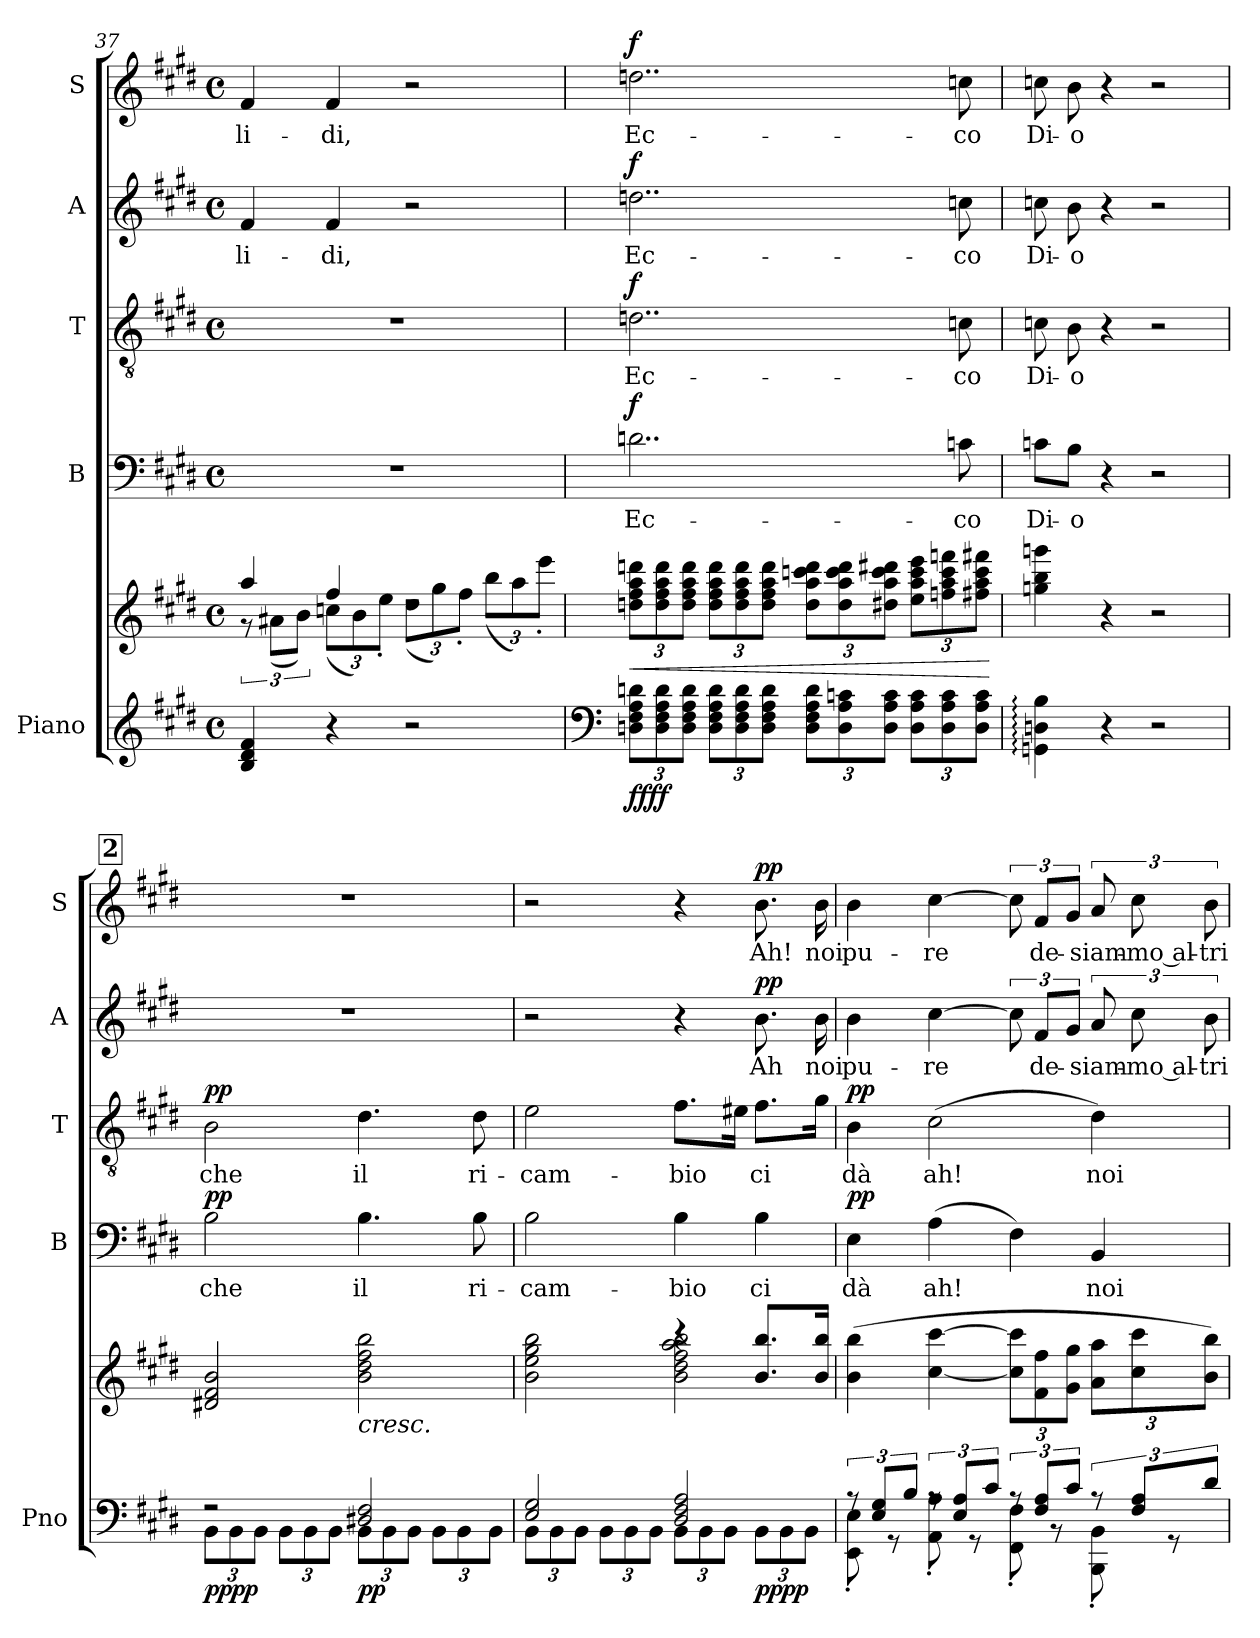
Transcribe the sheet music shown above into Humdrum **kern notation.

**kern	**kern	**dynam	**kern	**text	**dynam	**kern	**text	**dynam	**kern	**text	**dynam	**kern	**text	**dynam
*part5	*part5	*part5	*part4	*part4	*part4	*part3	*part3	*part3	*part2	*part2	*part2	*part1	*part1	*part1
*staff6	*staff5	*staff5/6	*staff4	*staff4	*staff4	*staff3	*staff3	*staff3	*staff2	*staff2	*staff2	*staff1	*staff1	*staff1
*I"Piano	*	*	*I"B	*	*	*I"T	*	*	*I"A	*	*	*I"S	*	*
*I'Pno	*	*	*I'B	*	*	*I'T	*	*	*I'A	*	*	*I'S	*	*
*clefG2	*clefG2	*	*clefF4	*	*	*clefGv2	*	*	*clefG2	*	*	*clefG2	*	*
*k[f#c#g#d#]	*k[f#c#g#d#]	*	*k[f#c#g#d#]	*	*	*k[f#c#g#d#]	*	*	*k[f#c#g#d#]	*	*	*k[f#c#g#d#]	*	*
*M4/4	*M4/4	*	*M4/4	*	*	*M4/4	*	*	*M4/4	*	*	*M4/4	*	*
*met(c)	*met(c)	*	*met(c)	*	*	*met(c)	*	*	*met(c)	*	*	*met(c)	*	*
=37	=37	=37	=37	=37	=37	=37	=37	=37	=37	=37	=37	=37	=37	=37
*	*^	*	*	*	*	*	*	*	*	*	*	*	*	*
4B/ 4d#/ 4f#/	4aa/	12r	.	1r	.	.	1r	.	.	4f#/	li-	.	4f#/	li-	.
.	.	(>12a#X\L	.	.	.	.	.	.	.	.	.	.	.	.	.
.	.	12b\J)	.	.	.	.	.	.	.	.	.	.	.	.	.
*	*	*Xbrackettup	*	*	*	*	*	*	*	*	*	*	*	*	*
4r	4ff#/	(>12ccn\L	.	.	.	.	.	.	.	4f#/	-di,	.	4f#/	-di,	.
.	.	12b\)	.	.	.	.	.	.	.	.	.	.	.	.	.
.	.	12ee'\J	.	.	.	.	.	.	.	.	.	.	.	.	.
2r	2rdd	(>12dd#\L	.	.	.	.	.	.	.	2r	.	.	2r	.	.
.	.	12gg#\)	.	.	.	.	.	.	.	.	.	.	.	.	.
.	.	12ff#'\J	.	.	.	.	.	.	.	.	.	.	.	.	.
.	.	(>12bb\L	.	.	.	.	.	.	.	.	.	.	.	.	.
.	.	12aa\)	.	.	.	.	.	.	.	.	.	.	.	.	.
.	.	12eee'\J	.	.	.	.	.	.	.	.	.	.	.	.	.
*	*v	*v	*	*	*	*	*	*	*	*	*	*	*	*	*
!!LO:LB:g=z
=38	=38	=38	=38	=38	=38	=38	=38	=38	=38	=38	=38	=38	=38	=38
*clefF4	*	*	*	*	*	*	*	*	*	*	*	*	*	*
*Xbrackettup	*	*	*	*	*	*	*	*	*	*	*	*	*	*
*	*^	*	*	*	*	*	*	*	*	*	*	*	*	*
!	!	!	!LO:HP:b	!	!	!	!	!	!	!	!	!	!	!	!
!	!	!	!LO:DY:n=1:b=2	!	!	!	!	!	!	!	!	!	!	!	!
!	!	!	!LO:DY:n=2:b	!	!	!LO:DY:a	!	!	!LO:DY:a	!	!	!LO:DY:a	!	!	!LO:DY:a
*	*v	*v	*	*	*	*	*	*	*	*	*	*	*	*	*
12Dn\ 12F#\ 12A\ 12dn\L	12ddn\ 12ff#\ 12aa\ 12dddn\L	< ff ff	2..dn\	Ec-	f	2..dn\	Ec-	f	2..ddn\	Ec-	f	2..ddn\	Ec-	f
12D\ 12F#\ 12A\ 12d\	12dd\ 12ff#\ 12aa\ 12ddd\	.	.	.	.	.	.	.	.	.	.	.	.	.
12D\ 12F#\ 12A\ 12d\J	12dd\ 12ff#\ 12aa\ 12ddd\J	.	.	.	.	.	.	.	.	.	.	.	.	.
12D\ 12F#\ 12A\ 12d\L	12dd\ 12ff#\ 12aa\ 12ddd\L	.	.	.	.	.	.	.	.	.	.	.	.	.
12D\ 12F#\ 12A\ 12d\	12dd\ 12ff#\ 12aa\ 12ddd\	.	.	.	.	.	.	.	.	.	.	.	.	.
12D\ 12F#\ 12A\ 12d\J	12dd\ 12ff#\ 12aa\ 12ddd\J	.	.	.	.	.	.	.	.	.	.	.	.	.
12D\ 12F#\ 12A\ 12d\L	12dd\ 12aa\ 12cccn\ 12ddd\L	.	.	.	.	.	.	.	.	.	.	.	.	.
12D\ 12A\ 12cn\	12dd\ 12aa\ 12ccc\ 12ddd\	.	.	.	.	.	.	.	.	.	.	.	.	.
12D\ 12A\ 12c\J	12dd#X\ 12aa\ 12ccc\ 12ddd#X\J	.	.	.	.	.	.	.	.	.	.	.	.	.
12D\ 12A\ 12c\L	12ee\ 12aa\ 12ccc\ 12eee\L	.	.	.	.	.	.	.	.	.	.	.	.	.
12D\ 12A\ 12c\	12ffn\ 12aa\ 12ccc\ 12fffn\	.	.	.	.	.	.	.	.	.	.	.	.	.
.	.	.	8cn\	-co	.	8cn\	-co	.	8ccn\	-co	.	8ccn\	-co	.
12D\ 12A\ 12c\J	12ff#X\ 12aa\ 12ccc\ 12fff#X\J	.	.	.	.	.	.	.	.	.	.	.	.	.
.	.	[	.	.	.	.	.	.	.	.	.	.	.	.
=39	=39	=39	=39	=39	=39	=39	=39	=39	=39	=39	=39	=39	=39	=39
4GGn\: 4Dn\: 4B\:	4ggn\ 4bb\ 4gggn\	.	8cn\L	Di-	.	8cn\	Di-	.	8ccn\	Di-	.	8ccn\	Di-	.
.	.	.	8B\J	-o	.	8B\	-o	.	8b\	-o	.	8b\	-o	.
4r	4r	.	4r	.	.	4r	.	.	4r	.	.	4r	.	.
2r	2r	.	2r	.	.	2r	.	.	2r	.	.	2r	.	.
!!LO:REH:place=s1:a:B:fs=14:t=2
=40	=40	=40	=40	=40	=40	=40	=40	=40	=40	=40	=40	=40	=40	=40
*^	*	*	*	*	*	*	*	*	*	*	*	*	*	*
!	!	!	!LO:DY:b=2	!	!	!	!	!	!	!	!	!	!	!	!
!	!	!	!LO:DY:n=1:b	!	!	!LO:DY:a	!	!	!LO:DY:a	!	!	!	!	!	!
2r	12BB\L	2d#X/ 2f#/ 2b/	pp pp	2B\	che	pp	2B\	che	pp	1r	.	.	1r	.	.
.	12BB\	.	.	.	.	.	.	.	.	.	.	.	.	.	.
.	12BB\J	.	.	.	.	.	.	.	.	.	.	.	.	.	.
.	12BB\L	.	.	.	.	.	.	.	.	.	.	.	.	.	.
.	12BB\	.	.	.	.	.	.	.	.	.	.	.	.	.	.
.	12BB\J	.	.	.	.	.	.	.	.	.	.	.	.	.	.
!	!	!	!LO:HP:b	!	!	!	!	!	!	!	!	!	!	!	!
!	!	!	!LO:DY:n=2:b=2	!	!	!	!	!	!	!	!	!	!	!	!
!	!	!	!LO:DY:n=3:b	!	!	!	!	!	!	!	!	!	!	!	!
2D#X/ 2F#/	12BB\L	2b\ 2dd#\ 2ff#\ 2bb\	< p p	4.B\	il	.	4.d#\	il	.	.	.	.	.	.	.
.	12BB\	.	.	.	.	.	.	.	.	.	.	.	.	.	.
.	12BB\J	.	.	.	.	.	.	.	.	.	.	.	.	.	.
.	12BB\L	.	.	.	.	.	.	.	.	.	.	.	.	.	.
.	12BB\	.	.	.	.	.	.	.	.	.	.	.	.	.	.
.	.	.	.	8B\	ri-	.	8d#\	ri-	.	.	.	.	.	.	.
.	12BB\J	.	.	.	.	.	.	.	.	.	.	.	.	.	.
!!LO:PB:g=z
=41	=41	=41	=41	=41	=41	=41	=41	=41	=41	=41	=41	=41	=41	=41	=41
*	*	*^	*	*	*	*	*	*	*	*	*	*	*	*	*
2E/ 2G#/	12BB\L	2raayy	2b\ 2ee\ 2gg#\ 2bb\	.	2B\	-cam-	.	2e\	-cam-	.	2r	.	.	2r	.	.
.	12BB\	.	.	.	.	.	.	.	.	.	.	.	.	.	.	.
.	12BB\J	.	.	.	.	.	.	.	.	.	.	.	.	.	.	.
.	12BB\L	.	.	.	.	.	.	.	.	.	.	.	.	.	.	.
.	12BB\	.	.	.	.	.	.	.	.	.	.	.	.	.	.	.
.	12BB\J	.	.	.	.	.	.	.	.	.	.	.	.	.	.	.
2D#/ 2F#/ 2A/	12BB\L	4rccc	2b\ 2dd#\ 2ff#\ 2aa\ 2bb\	.	4B\	-bio	.	8.f#\L	-bio	.	4r	.	.	4r	.	.
.	12BB\	.	.	.	.	.	.	.	.	.	.	.	.	.	.	.
.	12BB\J	.	.	.	.	.	.	.	.	.	.	.	.	.	.	.
.	.	.	.	.	.	.	.	16e#X\Jk	.	.	.	.	.	.	.	.
!	!	!	!	!LO:DY:b=2	!	!	!	!	!	!	!	!	!	!	!	!
!	!	!	!	!LO:DY:n=1:b	!	!	!	!	!	!	!	!	!LO:DY:a	!	!	!LO:DY:a
.	12BB\L	8.b/ 8.bb/L	.	pp pp	4B\	ci	.	8.f#\L	ci	.	8.b\	Ah	pp	8.b\	Ah!	pp
.	12BB\	.	.	.	.	.	.	.	.	.	.	.	.	.	.	.
.	12BB\J	.	.	.	.	.	.	.	.	.	.	.	.	.	.	.
.	.	16b/ 16bb/Jk	.	.	.	.	.	16g#\Jk	.	.	16b\	noi	.	16b\	noi	.
*v	*v	*	*	*	*	*	*	*	*	*	*	*	*	*	*	*
*	*v	*v	*	*	*	*	*	*	*	*	*	*	*	*	*
.	.	[	.	.	.	.	.	.	.	.	.	.	.	.
=42	=42	=42	=42	=42	=42	=42	=42	=42	=42	=42	=42	=42	=42	=42
*brackettup	*	*	*	*	*	*	*	*	*	*	*	*	*	*
*^	*	*	*	*	*	*	*	*	*	*	*	*	*	*
!	!	!	!	!	!	!LO:DY:a	!	!	!LO:DY:a	!	!	!	!	!	!
12rA	8EE\' 8E\'	(4b\ 4bb\	.	4E\	dà	pp	4B\	dà	pp	4b\	pu-	.	4b\	pu-	.
12E/ 12G#/L	.	.	.	.	.	.	.	.	.	.	.	.	.	.	.
.	8r	.	.	.	.	.	.	.	.	.	.	.	.	.	.
12B/J	.	.	.	.	.	.	.	.	.	.	.	.	.	.	.
12rA	8AA\' 8A\'	[4cc#\ [4ccc#\	.	(4A\	ah!	.	(2c#\	ah!	.	[4cc#\	-re	.	[4cc#\	-re	.
12E/ 12A/L	.	.	.	.	.	.	.	.	.	.	.	.	.	.	.
.	8r	.	.	.	.	.	.	.	.	.	.	.	.	.	.
12c#/J	.	.	.	.	.	.	.	.	.	.	.	.	.	.	.
12rA	8FF#\' 8F#\'	12cc#\] 12ccc#\]L	.	4F#\)	.	.	.	.	.	12cc#\]	.	.	12cc#\]	.	.
12F#/ 12A/L	.	12f#\ 12ff#\	.	.	.	.	.	.	.	12f#/L	de-	.	12f#/L	de-	.
.	8r	.	.	.	.	.	.	.	.	.	.	.	.	.	.
12c#/J	.	12g#\ 12gg#\J	.	.	.	.	.	.	.	12g#/J	.	.	12g#/J	.	.
12rA	8BBB\' 8BB\'	12a\ 12aa\L	.	4BB/	noi	.	4d#\)	noi	.	12a/	-siam-	.	12a/	-siam-	.
12F#/ 12A/L	.	12cc#\ 12ccc#\	.	.	.	.	.	.	.	12cc#\	-mo al-	.	12cc#\	-mo al-	.
.	8r	.	.	.	.	.	.	.	.	.	.	.	.	.	.
12d#/J	.	12b\ 12bb\J)	.	.	.	.	.	.	.	12b\	-tri	.	12b\	-tri	.
*v	*v	*	*	*	*	*	*	*	*	*	*	*	*	*	*
=	=	=	=	=	=	=	=	=	=	=	=	=	=	=
*-	*-	*-	*-	*-	*-	*-	*-	*-	*-	*-	*-	*-	*-	*-
